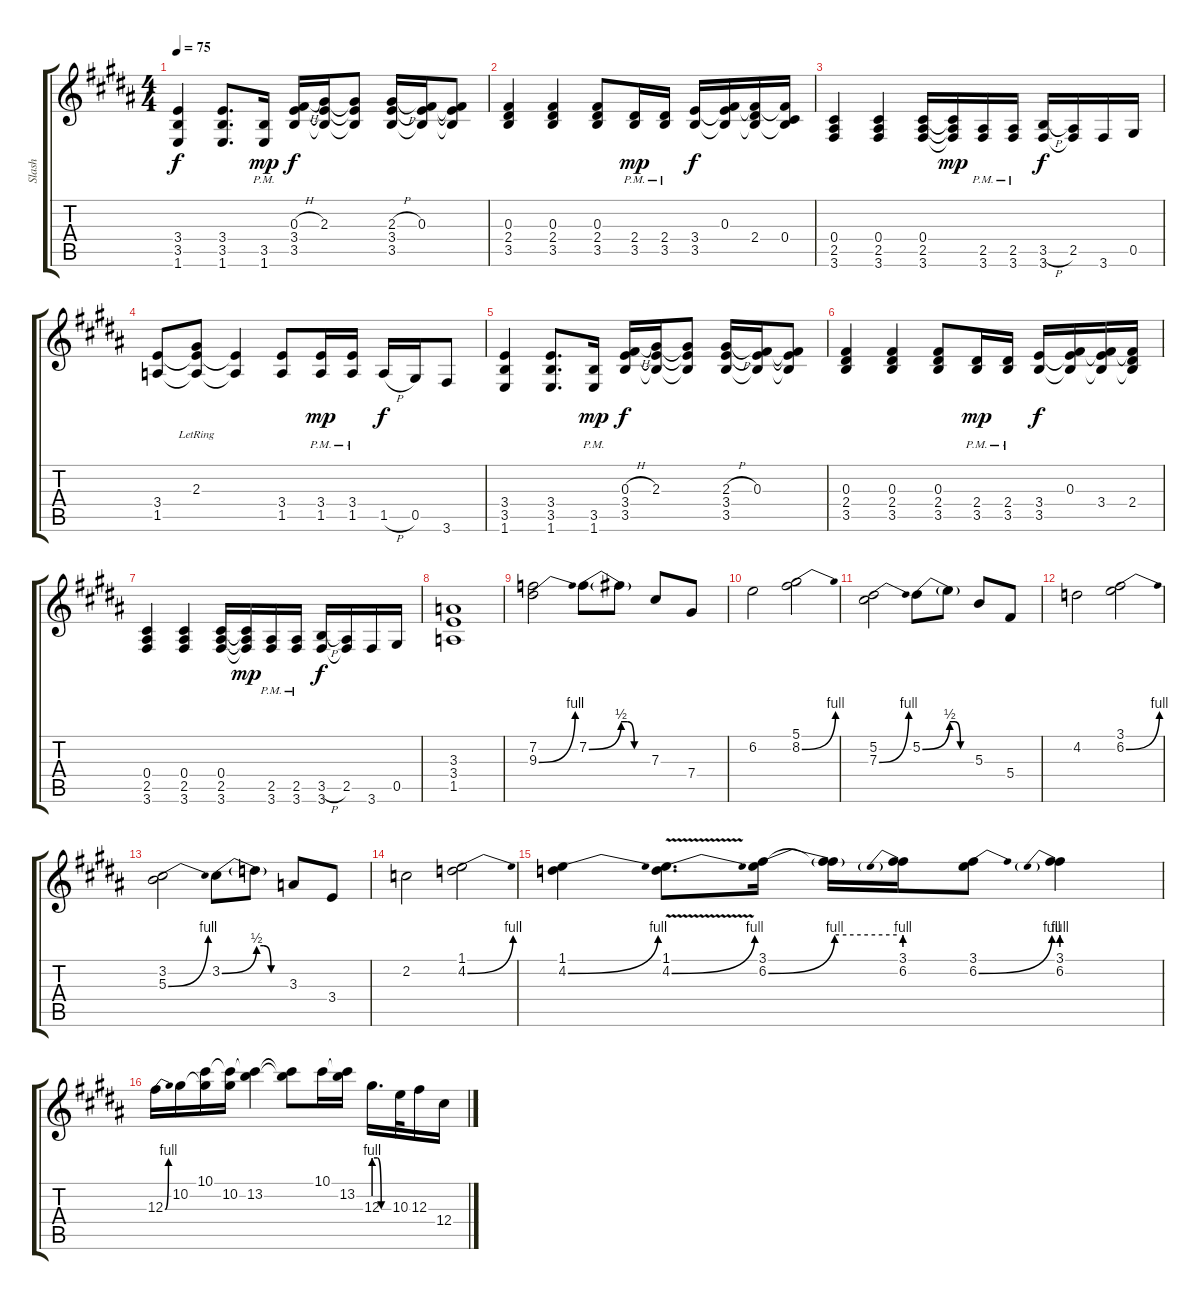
\track ("Slash" "Slash") {instrument overdrivenguitar}
\staff {score tabs}
\tuning (Eb4 Bb3 Gb3 Db3 Ab2 Eb2) {hide}
\ts (4 4)
\tempo 75
\clef g2
\ks b
(3.4 3.5 1.6).4{dy f} (3.4 3.5 1.6).8{d} (3.5{pm} 1.6{pm}).16{dy mp} (0.3{h} 3.4 3.5).16{dy f} (2.3 3.4{t} 3.5{t}).16 (2.3{t} 3.4{t} 3.5{t}).8 (2.3{h} 3.4 3.5).16 (0.3 3.4{t} 3.5{t}).16 (0.3{t} 3.4{t} 3.5{t}).8 |
(0.3 2.4 3.5).4 (0.3 2.4 3.5).4 (0.3 2.4 3.5).8 (2.4{pm} 3.5{pm}).16{dy mp} (2.4{pm} 3.5{pm}).16 (3.4 3.5).16{dy f} (0.3 3.4{t} 3.5{t}).16 (0.3{t} 2.4 3.5{t}).16 (0.3{t} 0.4 3.5{t}).16 |
(0.4 2.5 3.6).4 (0.4 2.5 3.6).4 (0.4 2.5 3.6).16 (0.4{t} 2.5{t} 3.6{t}).16{dy mp} (2.5{pm} 3.6{pm}).16 (2.5{pm} 3.6{pm}).16 (3.5{h} 3.6).16{dy f} (2.5 3.6{t}).16 3.6.16 0.5.16 |
(3.4 1.5).8 (2.3{lr} 3.4{t} 1.5{t}).8 (3.4{t} 1.5{t}).4 (3.4 1.5).8 (3.4{pm} 1.5{pm}).16{dy mp} (3.4{pm} 1.5{pm}).16 1.5{h}.16{dy f} 0.5.16 3.6.8 |
(3.4 3.5 1.6).4 (3.4 3.5 1.6).8{d} (3.5{pm} 1.6{pm}).16{dy mp} (0.3{h} 3.4 3.5).16{dy f} (2.3 3.4{t} 3.5{t}).16 (2.3{t} 3.4{t} 3.5{t}).8 (2.3{h} 3.4 3.5).16 (0.3 3.4{t} 3.5{t}).16 (0.3{t} 3.4{t} 3.5{t}).8 |
(0.3 2.4 3.5).4 (0.3 2.4 3.5).4 (0.3 2.4 3.5).8 (2.4{pm} 3.5{pm}).16{dy mp} (2.4{pm} 3.5{pm}).16 (3.4 3.5).16{dy f} (0.3 3.4{t} 3.5{t}).16 (0.3{t} 3.4 3.5{t}).16 (0.3{t} 2.4 3.5{t}).16 |
(0.4 2.5 3.6).4 (0.4 2.5 3.6).4 (0.4 2.5 3.6).16 (0.4{t} 2.5{t} 3.6{t}).16{dy mp} (2.5{pm} 3.6{pm}).16 (2.5{pm} 3.6{pm}).16 (3.5{h} 3.6).16{dy f} (2.5 3.6{t}).16 3.6.16 0.5.16 |
(3.3 3.4 1.5).1 |
(7.2 9.3{be (bend 0 0 60 4)}).2 7.2{be (bend 0 0 60 2)}.8 7.2{be (custom 0 2 15 2 30 0 60 0) t}.8 7.3.8 7.4.8 |
6.2.2 (5.1 8.2{be (bend 0 0 60 4)}).2 |
(5.2 7.3{be (bend 0 0 60 4)}).2 5.2{be (bend 0 0 60 2)}.8 5.2{be (custom 0 2 15 2 30 0 60 0) t}.8 5.3.8 5.4.8 |
4.2.2 (3.1 6.2{be (bend 0 0 60 4)}).2 |
(3.2 5.3{be (bend 0 0 60 4)}).2 3.2{be (bend 0 0 60 2)}.8 3.2{be (custom 0 2 15 2 30 0 60 0) t}.8 3.3.8 3.4.8 |
2.2.2 (1.1 4.2{be (bend 0 0 60 4)}).2 |
(1.1 4.2{be (bend 0 0 60 4)}).4 (1.1 4.2{be (bend 0 0 60 4) v}).8{d} (3.1 6.2{be (bend 0 0 60 4)}).16 (3.1{t} 6.2{be (hold 0 4 60 4) t}).16 (3.1 6.2{be (prebend 0 4 60 4)}).16 (3.1 6.2{be (bend 0 0 60 4)}).8 (3.1 6.2{be (prebend 0 4 60 4)}).4 |
12.3{be (bend 0 0 60 4)}.16 10.2.16 (10.1 10.2{t}).16 (10.1{t} 10.2).16 (10.1{t} 13.2).4 (10.1{t} 13.2{t}).8 10.1.16 (10.1{t} 13.2).16 12.3{be (custom 0 4 15 4 30 0 60 0)}.16{d} 10.3.32 12.3.16 12.4.16
